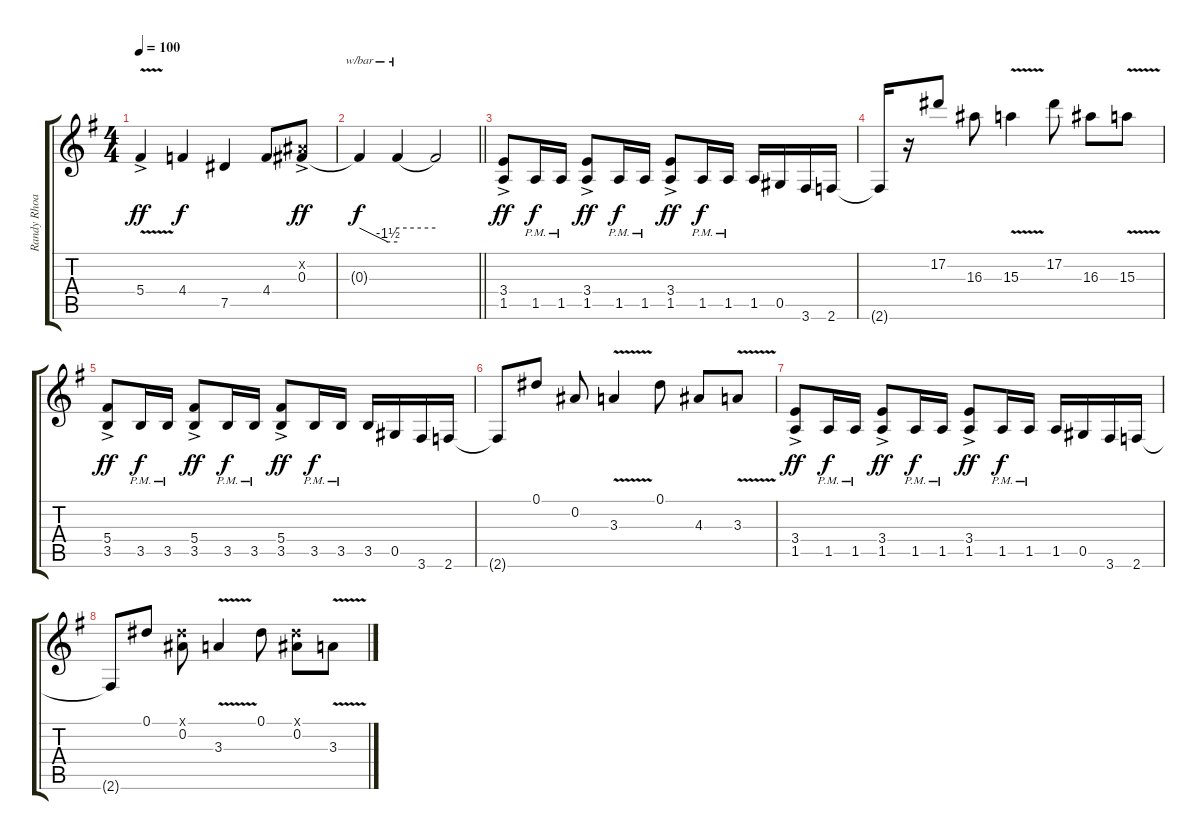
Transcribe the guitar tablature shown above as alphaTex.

\track ("Randy Rhoads" "Randy Rhoa") {instrument distortionguitar}
\staff {score tabs}
\tuning (Eb4 Bb3 Gb3 Db3 Ab2 Eb2) {hide}
\ts (4 4)
\tempo 100
\clef g2
\ks g
5.4{v ac}.4{dy ff} 4.4.4{dy f} 7.5.4 4.4.8 (0.2{ac x} 0.3{ac}).8{dy ff} |
\barLineRight lightlight
0.3{t}.4{tbe (custom default 0 0 45 -6 60 -6) dy f} 0.3{t}.4{tbe (hold default 0 0 60 0)} 0.3{t}.2 |
(3.4{ac} 1.5{ac}).8{dy ff} 1.5{pm}.16{dy f} 1.5{pm}.16 (3.4{ac} 1.5{ac}).8{dy ff} 1.5{pm}.16{dy f} 1.5{pm}.16 (3.4{ac} 1.5{ac}).8{dy ff} 1.5{pm}.16{dy f} 1.5{pm}.16 1.5.16 0.5.16 3.6.16 2.6.16 |
2.6{t}.16 r.16 17.2.8 16.3.8 15.3{v}.4 17.2.8 16.3.8 15.3{v}.8 |
(5.4{ac} 3.5{ac}).8{dy ff} 3.5{pm}.16{dy f} 3.5{pm}.16 (5.4{ac} 3.5{ac}).8{dy ff} 3.5{pm}.16{dy f} 3.5{pm}.16 (5.4{ac} 3.5{ac}).8{dy ff} 3.5{pm}.16{dy f} 3.5{pm}.16 3.5.16 0.5.16 3.6.16 2.6.16 |
2.6{t}.8 0.1.8 0.2.8 3.3{v}.4 0.1.8 4.3.8 3.3{v}.8 |
(3.4{ac} 1.5{ac}).8{dy ff} 1.5{pm}.16{dy f} 1.5{pm}.16 (3.4{ac} 1.5{ac}).8{dy ff} 1.5{pm}.16{dy f} 1.5{pm}.16 (3.4{ac} 1.5{ac}).8{dy ff} 1.5{pm}.16{dy f} 1.5{pm}.16 1.5.16 0.5.16 3.6.16 2.6.16 |
2.6{t}.8 0.1.8 (0.1{x} 0.2).8 3.3{v}.4 0.1.8 (0.1{x} 0.2).8 3.3{v}.8
